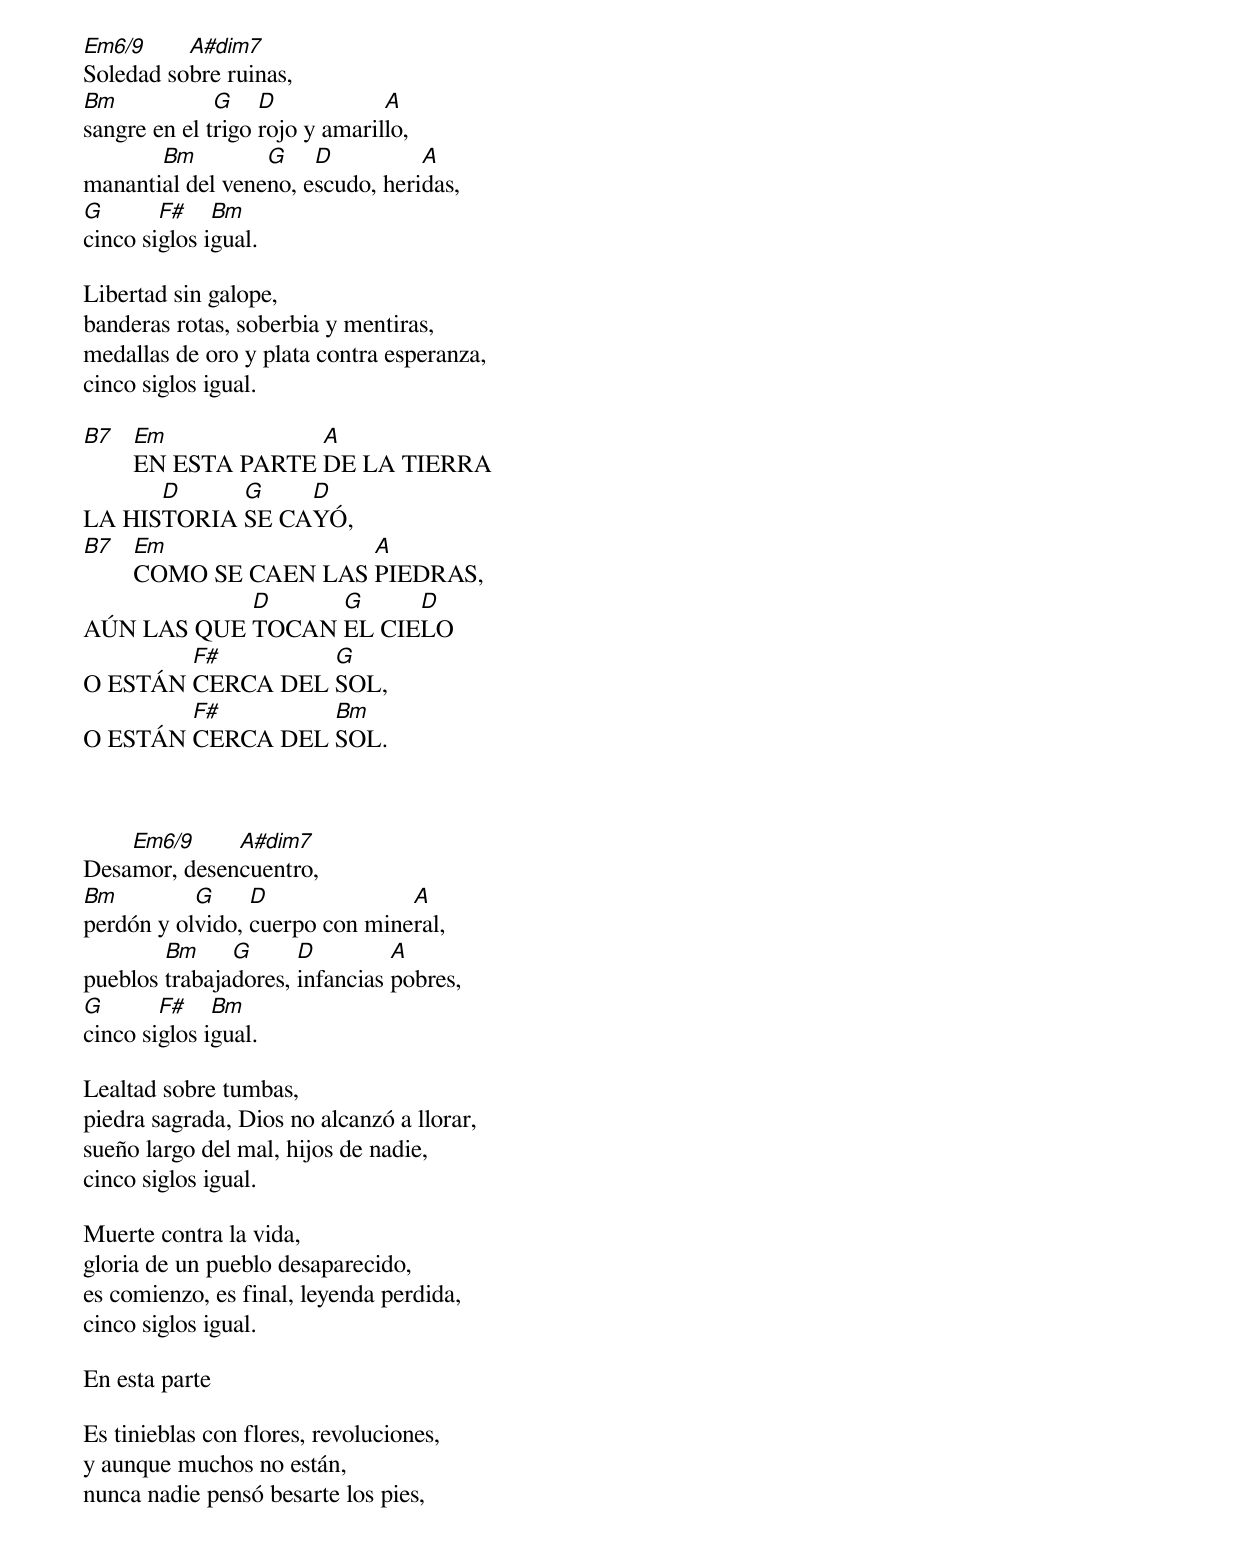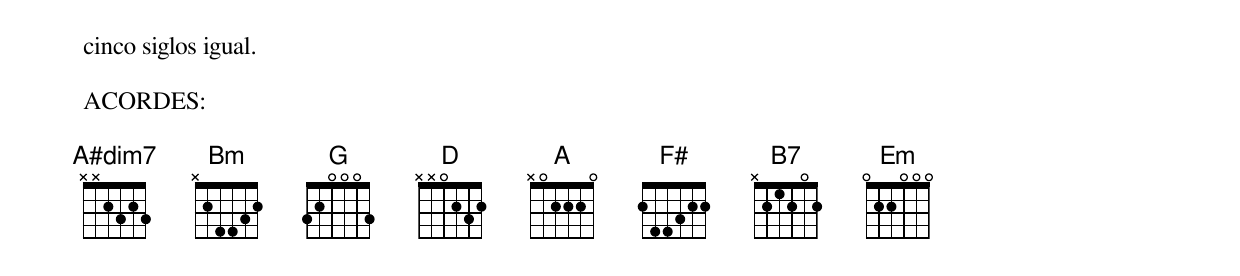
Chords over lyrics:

Em6/9     A#dim7
Soledad sobre ruinas,
Bm            G    D            A
sangre en el trigo rojo y amarillo,
       Bm         G    D          A
manantial del veneno, escudo, heridas,
G       F#    Bm
cinco siglos igual.

Libertad sin galope,
banderas rotas, soberbia y mentiras,
medallas de oro y plata contra esperanza,
cinco siglos igual.

B7 Em            A
   EN ESTA PARTE DE LA TIERRA
      D     G    D
LA HISTORIA SE CAYÓ,
B7 Em               A
   COMO SE CAEN LAS PIEDRAS,
            D     G     D
AÚN LAS QUE TOCAN EL CIELO
        F#        G
O ESTÁN CERCA DEL SOL,
        F#        Bm
O ESTÁN CERCA DEL SOL.



    Em6/9     A#dim7
Desamor, desencuentro,
Bm         G     D              A
perdón y olvido, cuerpo con mineral,
        Bm     G      D         A
pueblos trabajadores, infancias pobres,
G       F#    Bm
cinco siglos igual.

Lealtad sobre tumbas,
piedra sagrada, Dios no alcanzó a llorar,
sueño largo del mal, hijos de nadie,
cinco siglos igual.

Muerte contra la vida,
gloria de un pueblo desaparecido,
es comienzo, es final, leyenda perdida,
cinco siglos igual.

En esta parte

Es tinieblas con flores, revoluciones,
y aunque muchos no están,
nunca nadie pensó besarte los pies,
cinco siglos igual.

ACORDES:

Em6/9    024030
A#dim7   X12020
